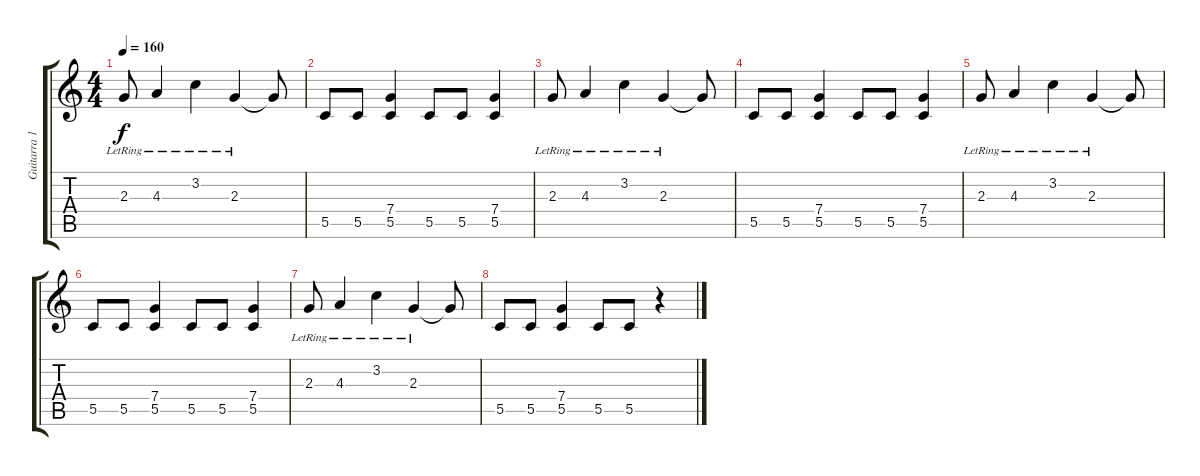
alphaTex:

\track ("Guitarra 1" "Guitarra 1") {instrument distortionguitar}
\staff {score tabs}
\tuning (D4 A3 F3 C3 G2 C2) {hide}
\ts (4 4)
\tempo 160
\clef g2
\ks c
2.3{lr}.8{dy f instrument electricguitarclean} 4.3{lr}.4 3.2{lr}.4 2.3{lr}.4 2.3{t}.8 |
5.5.8 5.5.8 (7.4 5.5).4 5.5.8 5.5.8 (7.4 5.5).4 |
2.3{lr}.8{instrument electricguitarclean} 4.3{lr}.4 3.2{lr}.4 2.3{lr}.4 2.3{t}.8 |
5.5.8 5.5.8 (7.4 5.5).4 5.5.8 5.5.8 (7.4 5.5).4 |
2.3{lr}.8{instrument electricguitarclean} 4.3{lr}.4 3.2{lr}.4 2.3{lr}.4 2.3{t}.8 |
5.5.8 5.5.8 (7.4 5.5).4 5.5.8 5.5.8 (7.4 5.5).4 |
2.3{lr}.8{instrument electricguitarclean} 4.3{lr}.4 3.2{lr}.4 2.3{lr}.4 2.3{t}.8 |
5.5.8 5.5.8 (7.4 5.5).4 5.5.8 5.5.8 r.4
